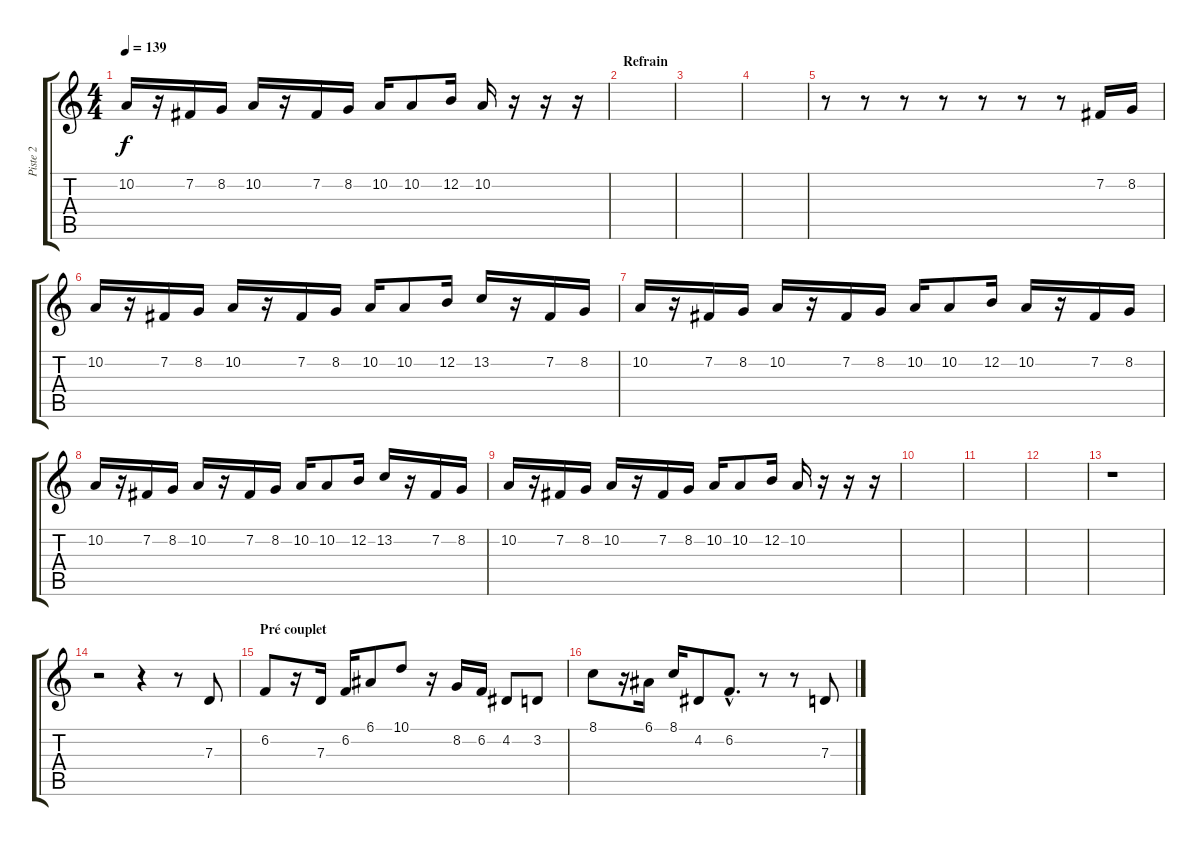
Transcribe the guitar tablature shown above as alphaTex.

\track ("Piste 2" "Piste 2") {instrument trumpet}
\staff {score tabs}
\tuning (E4 B3 G3 D3 A2 E2) {hide}
\ts (4 4)
\tempo 139
\clef g2
\ks c
10.2.16{dy f} r.16 7.2.16 8.2.16 10.2.16 r.16 7.2.16 8.2.16 10.2.16 10.2.8 12.2.16 10.2.16 r.16 r.16 r.16 |
\section ("" "Refrain")
|
|
|
r.8 r.8 r.8 r.8 r.8 r.8 r.8 7.2.16 8.2.16 |
10.2.16 r.16 7.2.16 8.2.16 10.2.16 r.16 7.2.16 8.2.16 10.2.16 10.2.8 12.2.16 13.2.16 r.16 7.2.16 8.2.16 |
10.2.16 r.16 7.2.16 8.2.16 10.2.16 r.16 7.2.16 8.2.16 10.2.16 10.2.8 12.2.16 10.2.16 r.16 7.2.16 8.2.16 |
10.2.16 r.16 7.2.16 8.2.16 10.2.16 r.16 7.2.16 8.2.16 10.2.16 10.2.8 12.2.16 13.2.16 r.16 7.2.16 8.2.16 |
10.2.16 r.16 7.2.16 8.2.16 10.2.16 r.16 7.2.16 8.2.16 10.2.16 10.2.8 12.2.16 10.2.16 r.16 r.16 r.16 |
|
|
|
r.1 |
r.2 r.4 r.8 7.3.8 |
\section ("" "Pré couplet")
6.2.8 r.16 7.3.16 6.2.16 6.1.8 10.1.8 r.16 8.2.16 6.2.16 4.2.8 3.2.8 |
8.1.8 r.16 6.1.16 8.1.16 4.2.8 6.2{hac}.8{d} r.8 r.8 7.3.8
